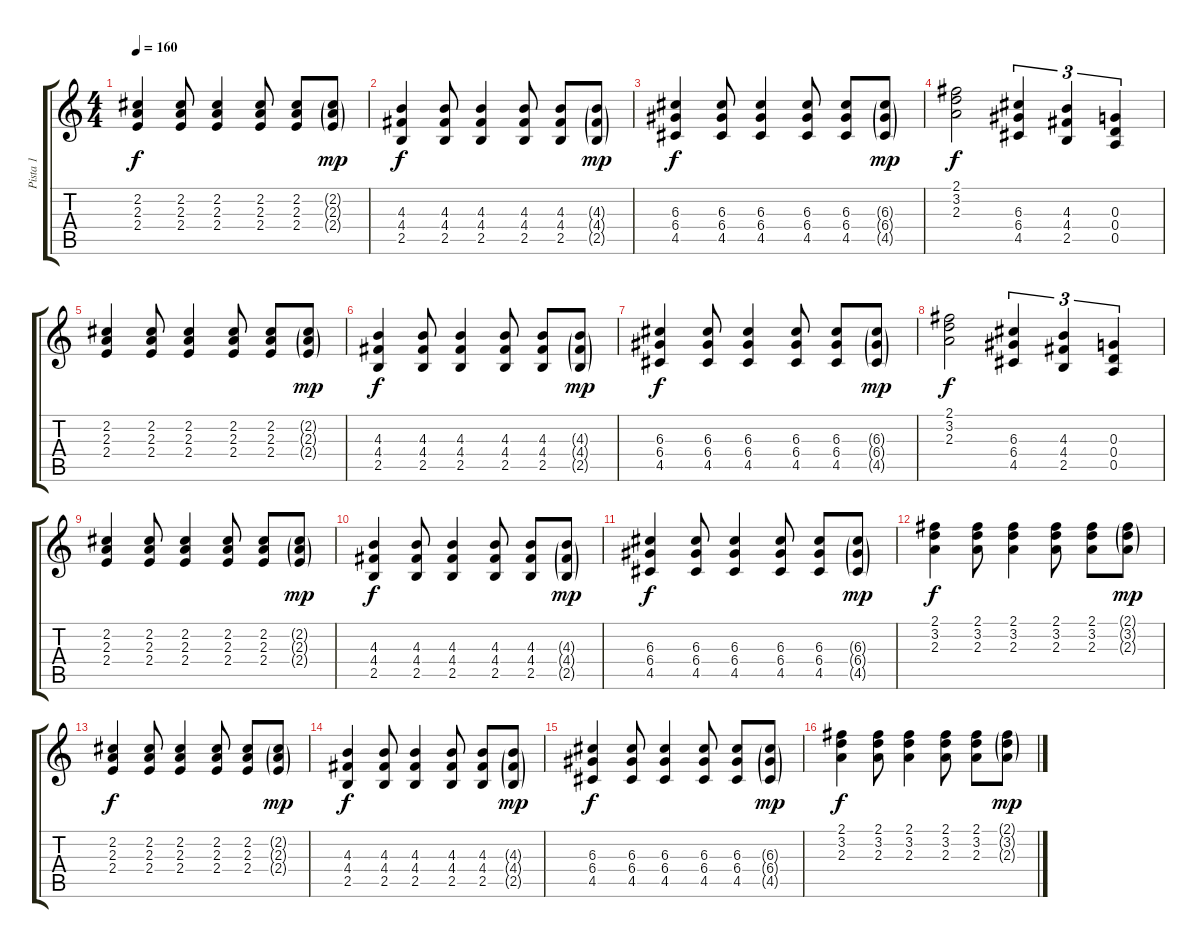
\track ("Pista 1" "Pista 1") {instrument electricguitarclean}
\staff {score tabs}
\tuning (E4 B3 G3 D3 A2 E2) {hide}
\ts (4 4)
\tempo 160
\clef g2
\ks c
(2.2 2.3 2.4).4{dy f} (2.2 2.3 2.4).8 (2.2 2.3 2.4).4 (2.2 2.3 2.4).8 (2.2 2.3 2.4).8 (2.2{g} 2.3{g} 2.4{g}).8{dy mp} |
(4.3 4.4 2.5).4{dy f} (4.3 4.4 2.5).8 (4.3 4.4 2.5).4 (4.3 4.4 2.5).8 (4.3 4.4 2.5).8 (4.3{g} 4.4{g} 2.5{g}).8{dy mp} |
(6.3 6.4 4.5).4{dy f} (6.3 6.4 4.5).8 (6.3 6.4 4.5).4 (6.3 6.4 4.5).8 (6.3 6.4 4.5).8 (6.3{g} 6.4{g} 4.5{g}).8{dy mp} |
(2.1 3.2 2.3).2{dy f} (6.3 6.4 4.5).4{tu (3 2)} (4.3 4.4 2.5).4{tu (3 2)} (0.3 0.4 0.5).4{tu (3 2)} |
(2.2 2.3 2.4).4 (2.2 2.3 2.4).8 (2.2 2.3 2.4).4 (2.2 2.3 2.4).8 (2.2 2.3 2.4).8 (2.2{g} 2.3{g} 2.4{g}).8{dy mp} |
(4.3 4.4 2.5).4{dy f} (4.3 4.4 2.5).8 (4.3 4.4 2.5).4 (4.3 4.4 2.5).8 (4.3 4.4 2.5).8 (4.3{g} 4.4{g} 2.5{g}).8{dy mp} |
(6.3 6.4 4.5).4{dy f} (6.3 6.4 4.5).8 (6.3 6.4 4.5).4 (6.3 6.4 4.5).8 (6.3 6.4 4.5).8 (6.3{g} 6.4{g} 4.5{g}).8{dy mp} |
(2.1 3.2 2.3).2{dy f} (6.3 6.4 4.5).4{tu (3 2)} (4.3 4.4 2.5).4{tu (3 2)} (0.3 0.4 0.5).4{tu (3 2)} |
(2.2 2.3 2.4).4 (2.2 2.3 2.4).8 (2.2 2.3 2.4).4 (2.2 2.3 2.4).8 (2.2 2.3 2.4).8 (2.2{g} 2.3{g} 2.4{g}).8{dy mp} |
(4.3 4.4 2.5).4{dy f} (4.3 4.4 2.5).8 (4.3 4.4 2.5).4 (4.3 4.4 2.5).8 (4.3 4.4 2.5).8 (4.3{g} 4.4{g} 2.5{g}).8{dy mp} |
(6.3 6.4 4.5).4{dy f} (6.3 6.4 4.5).8 (6.3 6.4 4.5).4 (6.3 6.4 4.5).8 (6.3 6.4 4.5).8 (6.3{g} 6.4{g} 4.5{g}).8{dy mp} |
(2.1 3.2 2.3).4{dy f} (2.1 3.2 2.3).8 (2.1 3.2 2.3).4 (2.1 3.2 2.3).8 (2.1 3.2 2.3).8 (2.1{g} 3.2{g} 2.3{g}).8{dy mp} |
(2.2 2.3 2.4).4{dy f} (2.2 2.3 2.4).8 (2.2 2.3 2.4).4 (2.2 2.3 2.4).8 (2.2 2.3 2.4).8 (2.2{g} 2.3{g} 2.4{g}).8{dy mp} |
(4.3 4.4 2.5).4{dy f} (4.3 4.4 2.5).8 (4.3 4.4 2.5).4 (4.3 4.4 2.5).8 (4.3 4.4 2.5).8 (4.3{g} 4.4{g} 2.5{g}).8{dy mp} |
(6.3 6.4 4.5).4{dy f} (6.3 6.4 4.5).8 (6.3 6.4 4.5).4 (6.3 6.4 4.5).8 (6.3 6.4 4.5).8 (6.3{g} 6.4{g} 4.5{g}).8{dy mp} |
(2.1 3.2 2.3).4{dy f} (2.1 3.2 2.3).8 (2.1 3.2 2.3).4 (2.1 3.2 2.3).8 (2.1 3.2 2.3).8 (2.1{g} 3.2{g} 2.3{g}).8{dy mp}
